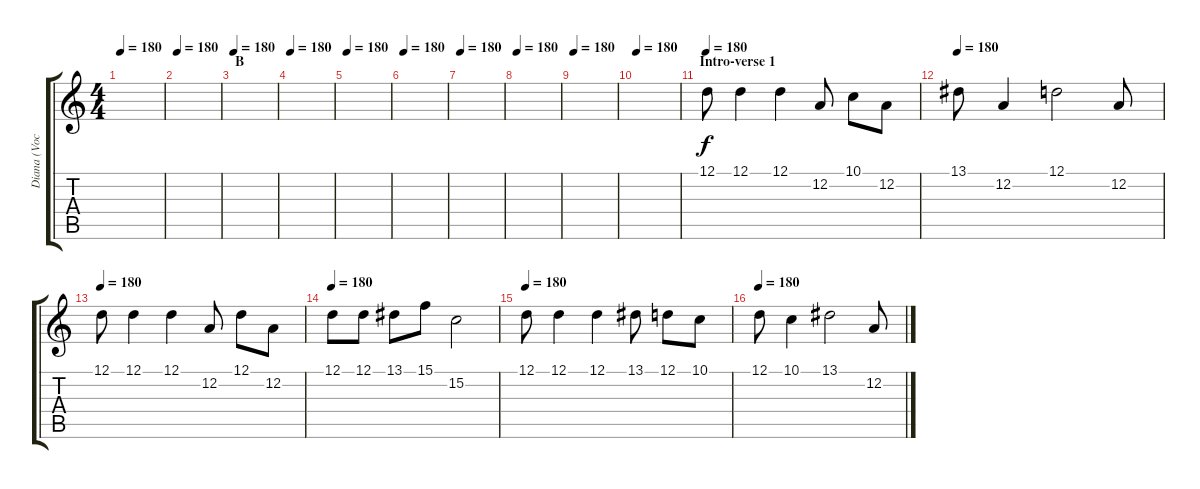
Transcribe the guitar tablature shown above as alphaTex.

\track ("Diana (Vocal)" "Diana (Voc") {instrument lead1square}
\staff {score tabs}
\tuning (D4 A3 F3 C3 G2 D2) {hide}
\ts (4 4)
\tempo 180
\clef g2
\ks c
|
\tempo 180
|
\section ("" "B")
\tempo 180
|
\tempo 180
|
\tempo 180
|
\tempo 180
|
\tempo 180
|
\tempo 180
|
\tempo 180
|
\tempo 180
|
\section ("" "Intro-verse 1")
\tempo 180
12.1.8 12.1.4 12.1.4 12.2.8 10.1.8 12.2.8 |
\tempo 180
13.1.8 12.2.4 12.1.2 12.2.8 |
\tempo 180
12.1.8 12.1.4 12.1.4 12.2.8 12.1.8 12.2.8 |
\tempo 180
12.1.8 12.1.8 13.1.8 15.1.8 15.2.2 |
\tempo 180
12.1.8 12.1.4 12.1.4 13.1.8 12.1.8 10.1.8 |
\tempo 180
12.1.8 10.1.4 13.1.2 12.2.8
